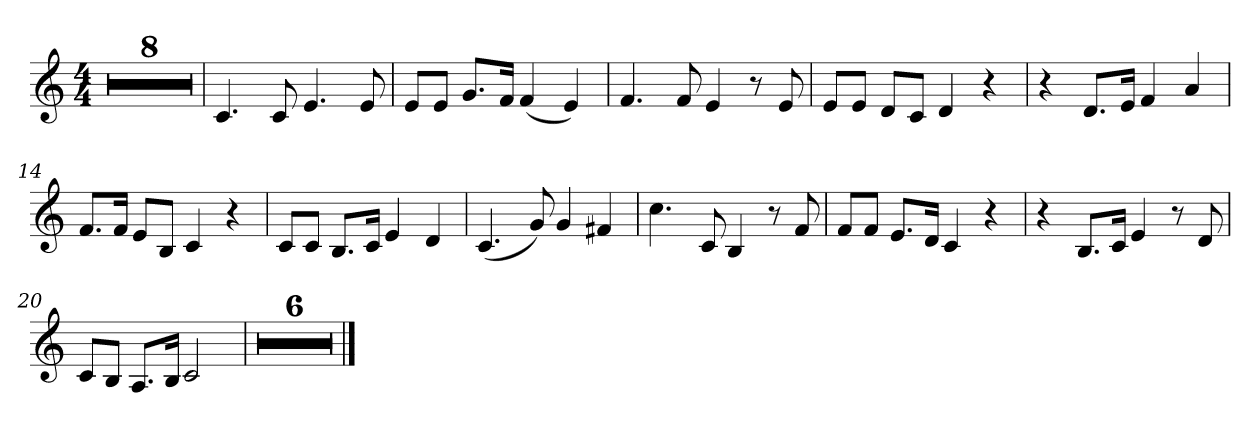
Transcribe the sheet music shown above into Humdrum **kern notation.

**kern
*part1
*staff1
*clefG2
*k[]
*M4/4
=
1r
=2
1r
=3
1r
=4
1r
=5
1r
=6
1r
=7
1r
=8
1r
=9
4.c
8c
4.e
8e
=10
8e/L
8e/J
8.g/L
16f/Jk
(4f
4e)
=11
4.f
8f
4e
8r
8e
=12
8e/L
8e/J
8d/L
8c/J
4d
4r
=13
4r
8.d/L
16e/Jk
4f
4a
=14
8.f/L
16f/Jk
8e/L
8B/J
4c
4r
=15
8c/L
8c/J
8.B/L
16c/Jk
4e
4d
=16
(4.c
8g)
4g
4f#X
=17
4.cc
8c
4B
8r
8f
=18
8f/L
8f/J
8.e/L
16d/Jk
4c
4r
=19
4r
8.B/L
16c/Jk
4e
8r
8d
=20
8c/L
8B/J
8.A/L
16B/Jk
2c
=21
1r
=22
1r
=23
1r
=24
1r
=25
1r
=26
1r
==
*-
